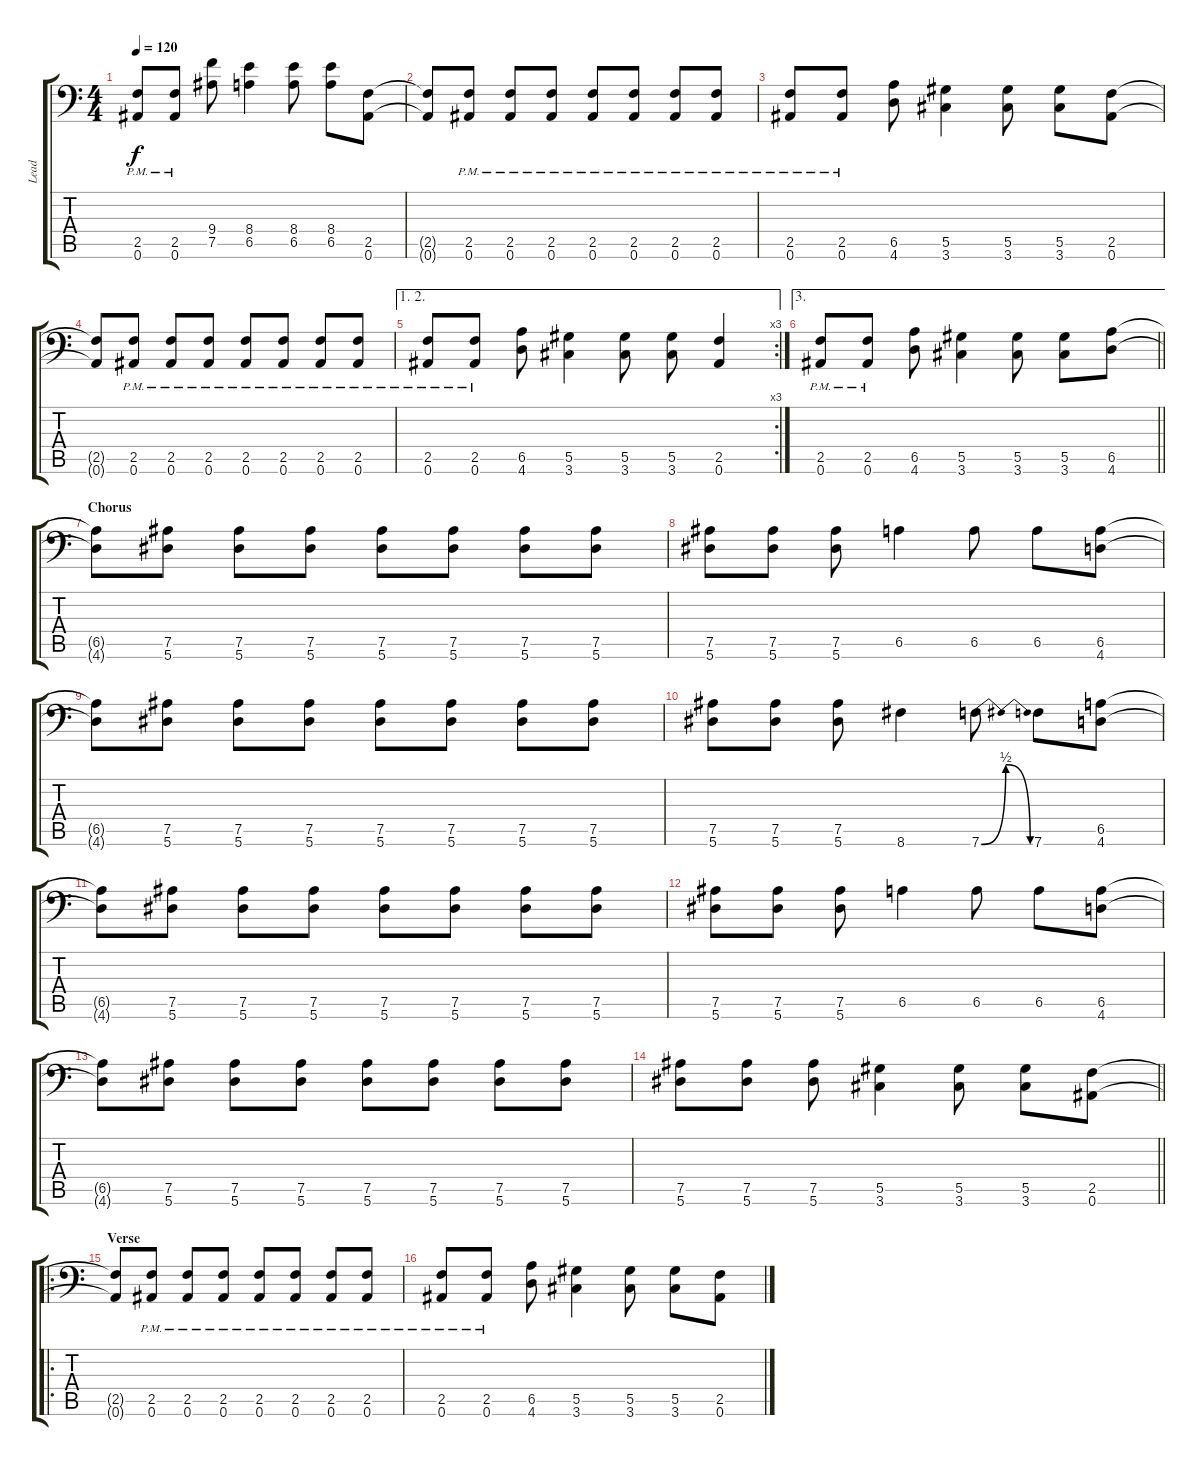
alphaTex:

\track ("Lead" "Lead") {instrument distortionguitar}
\staff {score tabs}
\tuning (Bb3 F3 Db3 Ab2 Eb2 Bb1) {hide}
\ts (4 4)
\tempo 120
\clef f4
\ks c
(2.5{pm} 0.6{pm}).8{dy f} (2.5{pm} 0.6).8 (9.4 7.5).8 (8.4 6.5).4 (8.4 6.5).8 (8.4 6.5).8 (2.5 0.6).8 |
(2.5{t} 0.6{t}).8 (2.5{pm} 0.6{pm}).8 (2.5{pm} 0.6{pm}).8 (2.5{pm} 0.6{pm}).8 (2.5{pm} 0.6{pm}).8 (2.5{pm} 0.6{pm}).8 (2.5{pm} 0.6{pm}).8 (2.5{pm} 0.6{pm}).8 |
(2.5{pm} 0.6{pm}).8 (2.5{pm} 0.6).8 (6.5 4.6).8 (5.5 3.6).4 (5.5 3.6).8 (5.5 3.6).8 (2.5 0.6).8 |
(2.5{t} 0.6{t}).8 (2.5{pm} 0.6{pm}).8 (2.5{pm} 0.6{pm}).8 (2.5{pm} 0.6{pm}).8 (2.5{pm} 0.6{pm}).8 (2.5{pm} 0.6{pm}).8 (2.5{pm} 0.6{pm}).8 (2.5{pm} 0.6{pm}).8 |
\ae (1 2)
\rc 3
(2.5{pm} 0.6{pm}).8 (2.5{pm} 0.6).8 (6.5 4.6).8 (5.5 3.6).4 (5.5 3.6).8 (5.5 3.6).8 (2.5 0.6).4 |
\ae 3
\barLineRight lightlight
(2.5{pm} 0.6{pm}).8 (2.5{pm} 0.6).8 (6.5 4.6).8 (5.5 3.6).4 (5.5 3.6).8 (5.5 3.6).8 (6.5 4.6).8 |
\section ("" "Chorus")
(6.5{t} 4.6{t}).8 (7.5 5.6).8 (7.5 5.6).8 (7.5 5.6).8 (7.5 5.6).8 (7.5 5.6).8 (7.5 5.6).8 (7.5 5.6).8 |
(7.5 5.6).8 (7.5 5.6).8 (7.5 5.6).8 6.5.4 6.5.8 6.5.8 (6.5 4.6).8 |
(6.5{t} 4.6{t}).8 (7.5 5.6).8 (7.5 5.6).8 (7.5 5.6).8 (7.5 5.6).8 (7.5 5.6).8 (7.5 5.6).8 (7.5 5.6).8 |
(7.5 5.6).8 (7.5 5.6).8 (7.5 5.6).8 8.6.4 7.6{be (bendrelease 0 0 30 2 30 2 60 0)}.8 7.6.8 (6.5 4.6).8 |
(6.5{t} 4.6{t}).8 (7.5 5.6).8 (7.5 5.6).8 (7.5 5.6).8 (7.5 5.6).8 (7.5 5.6).8 (7.5 5.6).8 (7.5 5.6).8 |
(7.5 5.6).8 (7.5 5.6).8 (7.5 5.6).8 6.5.4 6.5.8 6.5.8 (6.5 4.6).8 |
(6.5{t} 4.6{t}).8 (7.5 5.6).8 (7.5 5.6).8 (7.5 5.6).8 (7.5 5.6).8 (7.5 5.6).8 (7.5 5.6).8 (7.5 5.6).8 |
\barLineRight lightlight
(7.5 5.6).8 (7.5 5.6).8 (7.5 5.6).8 (5.5 3.6).4 (5.5 3.6).8 (5.5 3.6).8 (2.5 0.6).8 |
\ro
\section ("" "Verse")
(2.5{t} 0.6{t}).8 (2.5{pm} 0.6{pm}).8 (2.5{pm} 0.6{pm}).8 (2.5{pm} 0.6{pm}).8 (2.5{pm} 0.6{pm}).8 (2.5{pm} 0.6{pm}).8 (2.5{pm} 0.6{pm}).8 (2.5{pm} 0.6{pm}).8 |
(2.5{pm} 0.6{pm}).8 (2.5{pm} 0.6).8 (6.5 4.6).8 (5.5 3.6).4 (5.5 3.6).8 (5.5 3.6).8 (2.5 0.6).8
